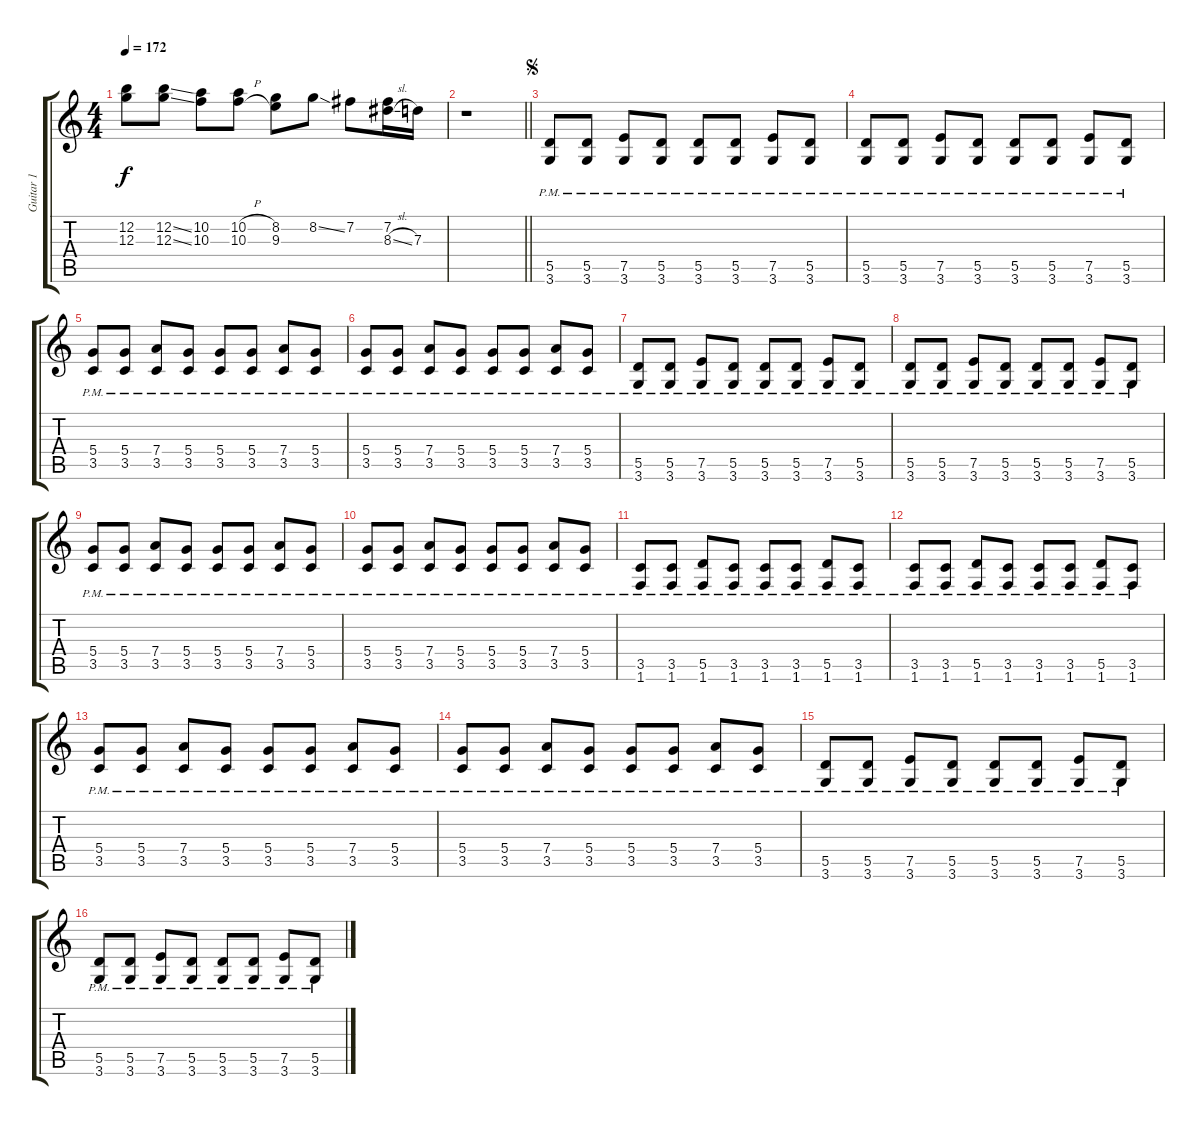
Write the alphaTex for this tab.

\track ("Guitar 1" "Guitar 1") {instrument electricguitarclean}
\staff {score tabs}
\tuning (E4 B3 G3 D3 A2 E2) {hide}
\ts (4 4)
\tempo 172
\clef g2
\ks c
(12.2 12.3).8{dy f instrument electricguitarclean} (12.2{ss} 12.3{ss}).8 (10.2 10.3).8 (10.2{h} 10.3{h}).8 (8.2 9.3).8 8.2{ss}.8 7.2.8 (7.2 8.3{sl}).16 7.3.16 |
\barLineRight lightlight
r.1 |
\jump segno
(5.5{pm} 3.6{pm}).8 (5.5{pm} 3.6{pm}).8 (7.5{pm} 3.6{pm}).8 (5.5{pm} 3.6{pm}).8 (5.5{pm} 3.6{pm}).8 (5.5{pm} 3.6{pm}).8 (7.5{pm} 3.6{pm}).8 (5.5{pm} 3.6{pm}).8 |
(5.5{pm} 3.6{pm}).8 (5.5{pm} 3.6{pm}).8 (7.5{pm} 3.6{pm}).8 (5.5{pm} 3.6{pm}).8 (5.5{pm} 3.6{pm}).8 (5.5{pm} 3.6{pm}).8 (7.5{pm} 3.6{pm}).8 (5.5{pm} 3.6{pm}).8 |
(5.4{pm} 3.5{pm}).8 (5.4{pm} 3.5{pm}).8 (7.4{pm} 3.5{pm}).8 (5.4{pm} 3.5{pm}).8 (5.4{pm} 3.5{pm}).8 (5.4{pm} 3.5{pm}).8 (7.4{pm} 3.5{pm}).8 (5.4{pm} 3.5{pm}).8 |
(5.4{pm} 3.5{pm}).8 (5.4{pm} 3.5{pm}).8 (7.4{pm} 3.5{pm}).8 (5.4{pm} 3.5{pm}).8 (5.4{pm} 3.5{pm}).8 (5.4{pm} 3.5{pm}).8 (7.4{pm} 3.5{pm}).8 (5.4{pm} 3.5{pm}).8 |
(5.5{pm} 3.6{pm}).8 (5.5{pm} 3.6{pm}).8 (7.5{pm} 3.6{pm}).8 (5.5{pm} 3.6{pm}).8 (5.5{pm} 3.6{pm}).8 (5.5{pm} 3.6{pm}).8 (7.5{pm} 3.6{pm}).8 (5.5{pm} 3.6{pm}).8 |
(5.5{pm} 3.6{pm}).8 (5.5{pm} 3.6{pm}).8 (7.5{pm} 3.6{pm}).8 (5.5{pm} 3.6{pm}).8 (5.5{pm} 3.6{pm}).8 (5.5{pm} 3.6{pm}).8 (7.5{pm} 3.6{pm}).8 (5.5{pm} 3.6{pm}).8 |
(5.4{pm} 3.5{pm}).8 (5.4{pm} 3.5{pm}).8 (7.4{pm} 3.5{pm}).8 (5.4{pm} 3.5{pm}).8 (5.4{pm} 3.5{pm}).8 (5.4{pm} 3.5{pm}).8 (7.4{pm} 3.5{pm}).8 (5.4{pm} 3.5{pm}).8 |
(5.4{pm} 3.5{pm}).8 (5.4{pm} 3.5{pm}).8 (7.4{pm} 3.5{pm}).8 (5.4{pm} 3.5{pm}).8 (5.4{pm} 3.5{pm}).8 (5.4{pm} 3.5{pm}).8 (7.4{pm} 3.5{pm}).8 (5.4{pm} 3.5{pm}).8 |
(3.5{pm} 1.6{pm}).8 (3.5{pm} 1.6{pm}).8 (5.5{pm} 1.6{pm}).8 (3.5{pm} 1.6{pm}).8 (3.5{pm} 1.6{pm}).8 (3.5{pm} 1.6{pm}).8 (5.5{pm} 1.6{pm}).8 (3.5{pm} 1.6{pm}).8 |
(3.5{pm} 1.6{pm}).8 (3.5{pm} 1.6{pm}).8 (5.5{pm} 1.6{pm}).8 (3.5{pm} 1.6{pm}).8 (3.5{pm} 1.6{pm}).8 (3.5{pm} 1.6{pm}).8 (5.5{pm} 1.6{pm}).8 (3.5{pm} 1.6{pm}).8 |
(5.4{pm} 3.5{pm}).8 (5.4{pm} 3.5{pm}).8 (7.4{pm} 3.5{pm}).8 (5.4{pm} 3.5{pm}).8 (5.4{pm} 3.5{pm}).8 (5.4{pm} 3.5{pm}).8 (7.4{pm} 3.5{pm}).8 (5.4{pm} 3.5{pm}).8 |
(5.4{pm} 3.5{pm}).8 (5.4{pm} 3.5{pm}).8 (7.4{pm} 3.5{pm}).8 (5.4{pm} 3.5{pm}).8 (5.4{pm} 3.5{pm}).8 (5.4{pm} 3.5{pm}).8 (7.4{pm} 3.5{pm}).8 (5.4{pm} 3.5{pm}).8 |
(5.5{pm} 3.6{pm}).8 (5.5{pm} 3.6{pm}).8 (7.5{pm} 3.6{pm}).8 (5.5{pm} 3.6{pm}).8 (5.5{pm} 3.6{pm}).8 (5.5{pm} 3.6{pm}).8 (7.5{pm} 3.6{pm}).8 (5.5{pm} 3.6{pm}).8 |
(5.5{pm} 3.6{pm}).8 (5.5{pm} 3.6{pm}).8 (7.5{pm} 3.6{pm}).8 (5.5{pm} 3.6{pm}).8 (5.5{pm} 3.6{pm}).8 (5.5{pm} 3.6{pm}).8 (7.5{pm} 3.6{pm}).8 (5.5{pm} 3.6{pm}).8
